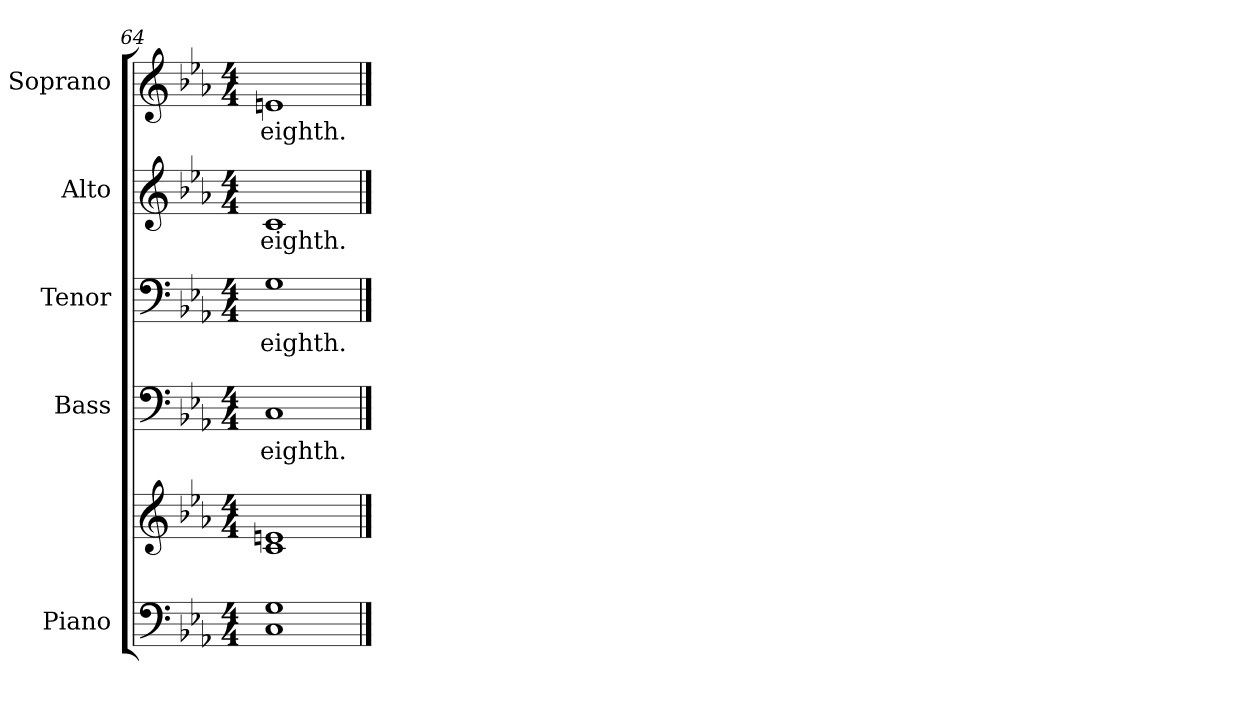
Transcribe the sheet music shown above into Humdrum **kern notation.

**kern	**kern	**kern	**text	**kern	**text	**kern	**text	**kern	**text
*part5	*part5	*part4	*part4	*part3	*part3	*part2	*part2	*part1	*part1
*staff6	*staff5	*staff4	*staff4	*staff3	*staff3	*staff2	*staff2	*staff1	*staff1
*I"Piano	*	*I"Bass	*	*I"Tenor	*	*I"Alto	*	*I"Soprano	*
*I'Pno.	*	*I'B.	*	*I'T.	*	*I'A.	*	*I'S.	*
!!LO:PB:g=z
*clefF4	*clefG2	*clefF4	*	*clefF4	*	*clefG2	*	*clefG2	*
*k[b-e-a-]	*k[b-e-a-]	*k[b-e-a-]	*	*k[b-e-a-]	*	*k[b-e-a-]	*	*k[b-e-a-]	*
*E-:	*E-:	*E-:	*	*E-:	*	*E-:	*	*E-:	*
*M4/4	*M4/4	*M4/4	*	*M4/4	*	*M4/4	*	*M4/4	*
=64	=64	=64	=64	=64	=64	=64	=64	=64	=64
!	!	!	!LO:LY:b:color=#000000	!	!	!	!	!	!
!	!	!	!	!	!LO:LY:b:color=#000000	!	!	!	!
!	!	!	!	!	!	!	!LO:LY:b:color=#000000	!	!
!	!	!	!	!	!	!	!	!	!LO:LY:b:color=#000000
1Ci 1Gi	1ci 1eni	1Ci	eighth.	1Gi	eighth.	1ci	eighth.	1eni	eighth.
==	==	==	==	==	==	==	==	==	==
*-	*-	*-	*-	*-	*-	*-	*-	*-	*-
